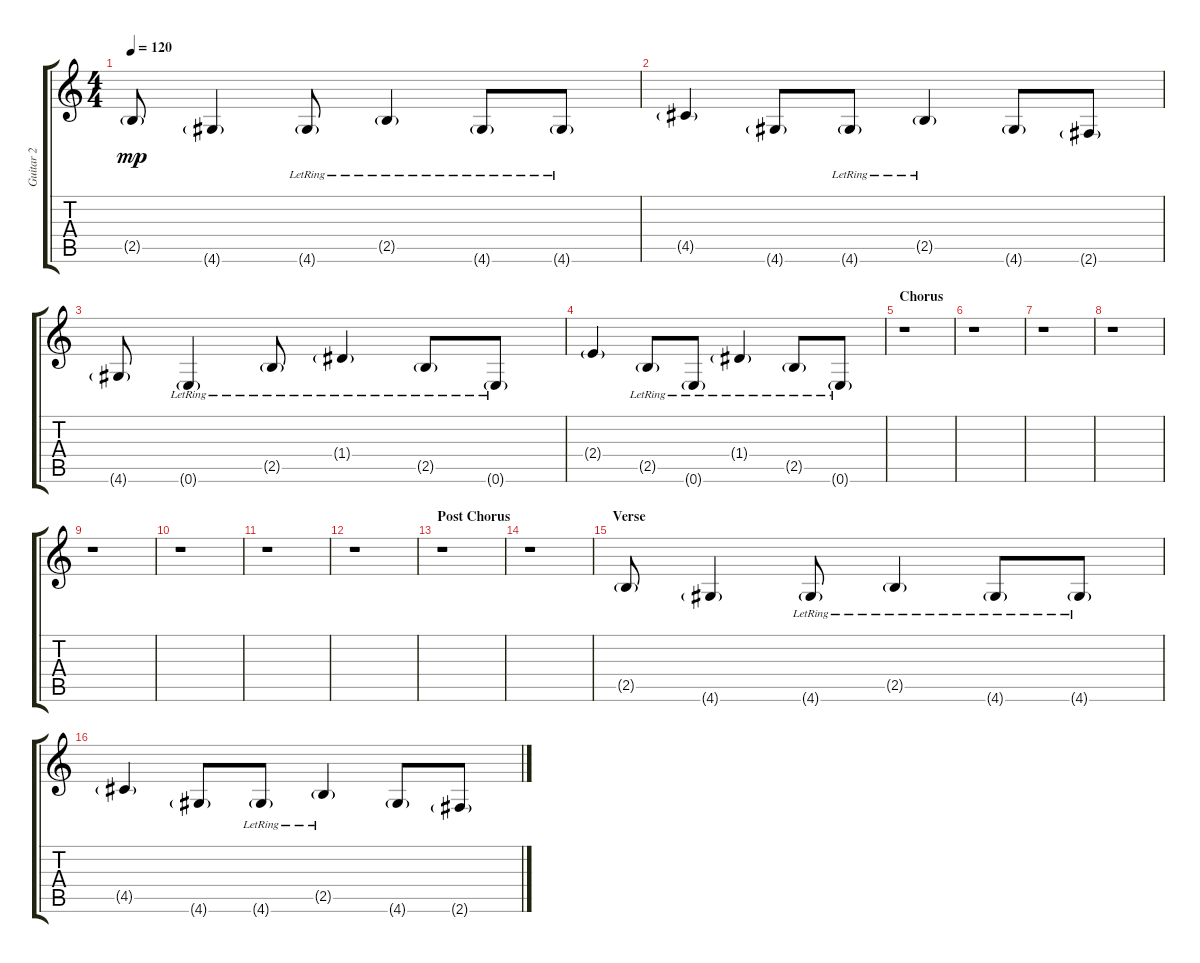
\track ("Guitar 2" "Guitar 2") {instrument electricguitarclean}
\staff {score tabs}
\tuning (E4 B3 G3 D3 A2 E2) {hide}
\ts (4 4)
\tempo 120
\clef g2
\ks c
2.5{g}.8{dy mp} 4.6{g}.4 4.6{g lr}.8 2.5{g lr}.4 4.6{g lr}.8 4.6{g lr}.8 |
4.5{g}.4 4.6{g}.8 4.6{g lr}.8 2.5{g lr}.4 4.6{g}.8 2.6{g}.8 |
4.6{g}.8 0.6{g lr}.4 2.5{g lr}.8 1.4{g lr}.4 2.5{g lr}.8 0.6{g lr}.8 |
2.4{g}.4 2.5{g lr}.8 0.6{g lr}.8 1.4{g lr}.4 2.5{g lr}.8 0.6{g lr}.8 |
\section ("" "Chorus")
r.1 |
r.1 |
r.1 |
r.1 |
r.1 |
r.1 |
r.1 |
r.1 |
\section ("" "Post Chorus")
r.1 |
r.1 |
\section ("" "Verse")
2.5{g}.8 4.6{g}.4 4.6{g lr}.8 2.5{g lr}.4 4.6{g lr}.8 4.6{g lr}.8 |
4.5{g}.4 4.6{g}.8 4.6{g lr}.8 2.5{g lr}.4 4.6{g}.8 2.6{g}.8
